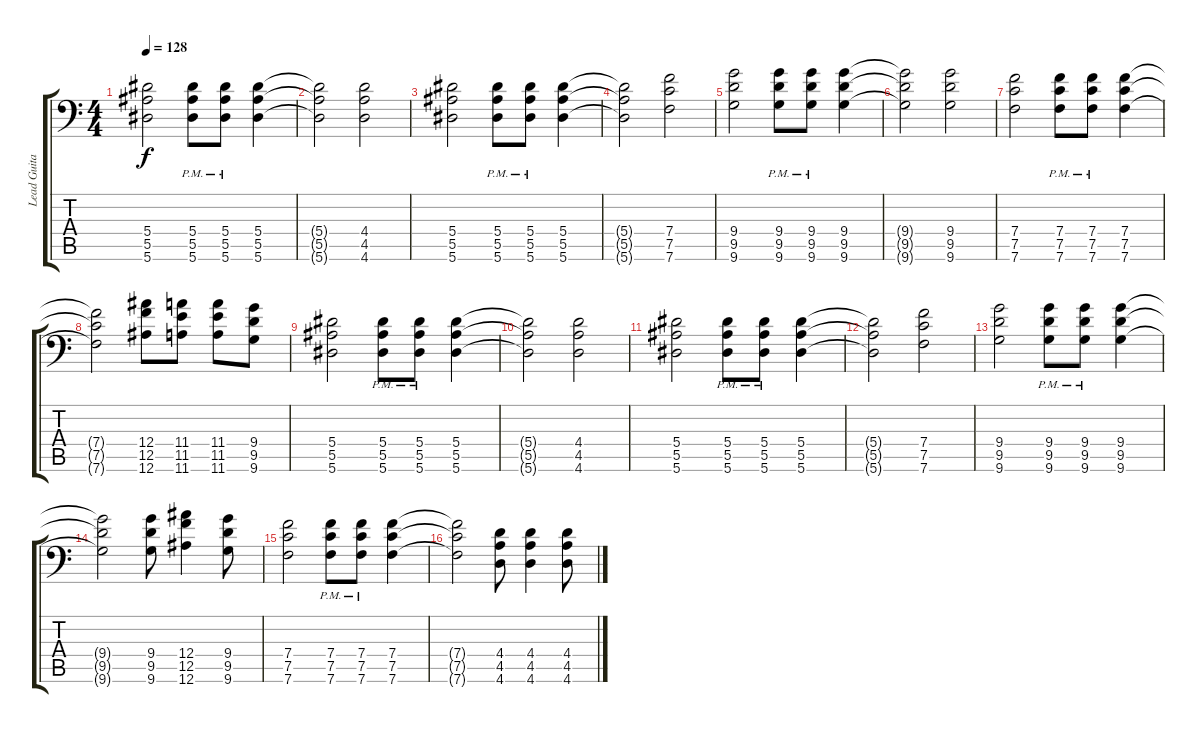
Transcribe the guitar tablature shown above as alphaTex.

\track ("Lead Guitar" "Lead Guita") {instrument distortionguitar}
\staff {score tabs}
\tuning (C4 G3 Eb3 Bb2 F2 Bb1) {hide}
\ts (4 4)
\tempo 128
\clef f4
\ks c
(5.4 5.5 5.6).2{dy f} (5.4{pm} 5.5{pm} 5.6{pm}).8 (5.4{pm} 5.5{pm} 5.6{pm}).8 (5.4 5.5 5.6).4 |
(5.4{t} 5.5{t} 5.6{t}).2 (4.4 4.5 4.6).2 |
(5.4 5.5 5.6).2 (5.4{pm} 5.5{pm} 5.6{pm}).8 (5.4{pm} 5.5{pm} 5.6{pm}).8 (5.4 5.5 5.6).4 |
(5.4{t} 5.5{t} 5.6{t}).2 (7.4 7.5 7.6).2 |
(9.4 9.5 9.6).2 (9.4{pm} 9.5{pm} 9.6{pm}).8 (9.4{pm} 9.5{pm} 9.6{pm}).8 (9.4 9.5 9.6).4 |
(9.4{t} 9.5{t} 9.6{t}).2 (9.4 9.5 9.6).2 |
(7.4 7.5 7.6).2 (7.4{pm} 7.5{pm} 7.6{pm}).8 (7.4{pm} 7.5{pm} 7.6{pm}).8 (7.4 7.5 7.6).4 |
(7.4{t} 7.5{t} 7.6{t}).2 (12.4 12.5 12.6).8 (11.4 11.5 11.6).8 (11.4 11.5 11.6).8 (9.4 9.5 9.6).8 |
(5.4 5.5 5.6).2 (5.4{pm} 5.5{pm} 5.6{pm}).8 (5.4{pm} 5.5{pm} 5.6{pm}).8 (5.4 5.5 5.6).4 |
(5.4{t} 5.5{t} 5.6{t}).2 (4.4 4.5 4.6).2 |
(5.4 5.5 5.6).2 (5.4{pm} 5.5{pm} 5.6{pm}).8 (5.4{pm} 5.5{pm} 5.6{pm}).8 (5.4 5.5 5.6).4 |
(5.4{t} 5.5{t} 5.6{t}).2 (7.4 7.5 7.6).2 |
(9.4 9.5 9.6).2 (9.4{pm} 9.5{pm} 9.6{pm}).8 (9.4{pm} 9.5{pm} 9.6{pm}).8 (9.4 9.5 9.6).4 |
(9.4{t} 9.5{t} 9.6{t}).2 (9.4 9.5 9.6).8 (12.4 12.5 12.6).4 (9.4 9.5 9.6).8 |
(7.4 7.5 7.6).2 (7.4{pm} 7.5{pm} 7.6{pm}).8 (7.4{pm} 7.5{pm} 7.6{pm}).8 (7.4 7.5 7.6).4 |
(7.4{t} 7.5{t} 7.6{t}).2 (4.4 4.5 4.6).8 (4.4 4.5 4.6).4 (4.4 4.5 4.6).8
